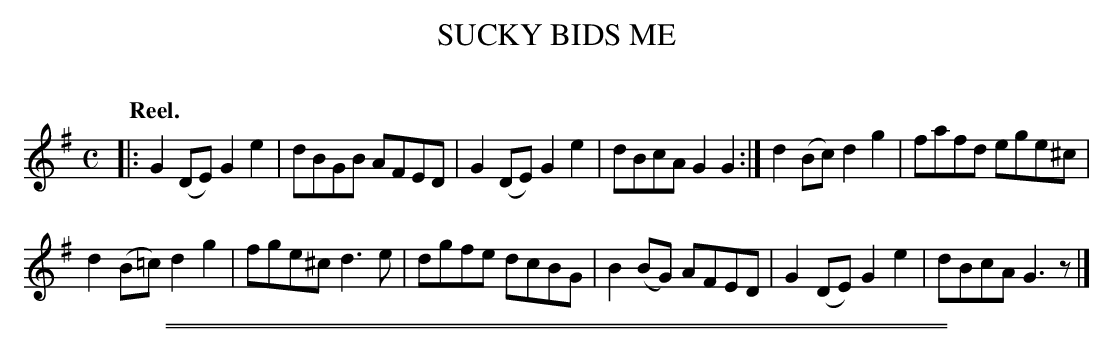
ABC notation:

X:1
T: SUCKY BIDS ME
C:
Q: "Reel."
M: C
L: 1/8
K: G
|:\
G2(DE) G2e2 | dBGB AFED |\
G2(DE) G2e2 | dBcA G2G2 :|\
d2(Bc) d2g2 | fafd ege^c |
d2(B=c) d2g2 | fge^c d3e |\
dgfe dcBG | B2(BG) AFED |\
G2(DE) G2e2 | dBcA G3z |]
